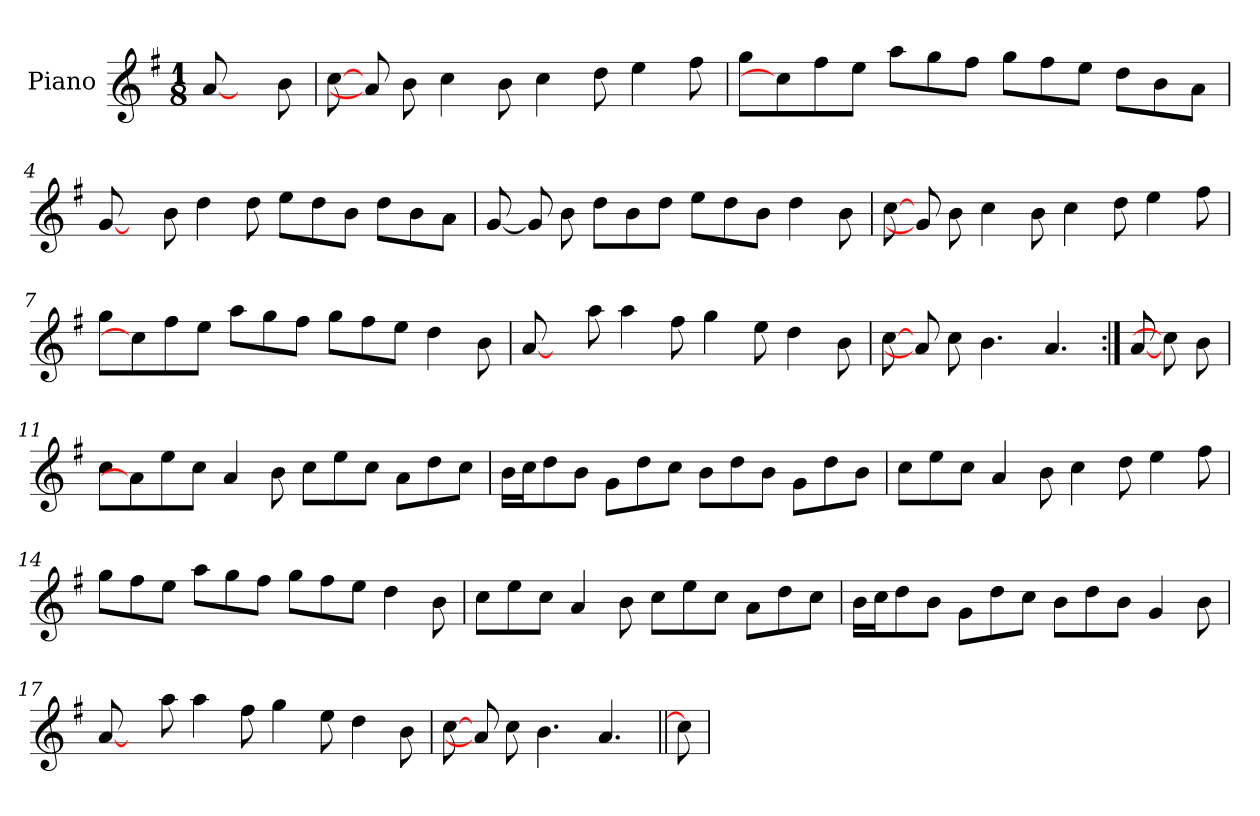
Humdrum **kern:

**kern
*part1
*staff1
*I"Piano
*I'Pno
*clefG2
*k[f#]
*A:dor
*M1/8
=1
[8a/
8ryy
8b\
=2
[8cc\
8a/]
8b\
4cc\
8b\
4cc\
8dd\
4ee\
8ff#\
=3
8gg\L
8cc\]
8ff#\
8ee\J
8aa\L
8gg\
8ff#\J
8gg\L
8ff#\
8ee\J
8dd\L
8b\
8a\J
=4
[8g/
8ryy
8b\
4dd\
8dd\
8ee\L
8dd\
8b\J
8dd\L
8b\
8a\J
!!LO:LB:g=z
=5
[8g/
8g/]
8b\
8dd\L
8b\
8dd\J
8ee\L
8dd\
8b\J
4dd\
8b\
=6
[8cc\
8g/]
8b\
4cc\
8b\
4cc\
8dd\
4ee\
8ff#\
=7
8gg\L
8cc\]
8ff#\
8ee\J
8aa\L
8gg\
8ff#\J
8gg\L
8ff#\
8ee\J
4dd\
8b\
!!LO:LB:g=z
=8
[8a/
8ryy
8aa\
4aa\
8ff#\
4gg\
8ee\
4dd\
8b\
=9
[8cc\
8a/]
8cc\
4.b\
4.a/
=10:|!
[8a/
8cc\]
8b\
=11
8cc\L
8a/]
8ee\
8cc\J
4a/
8b\
8cc\L
8ee\
8cc\J
8a\L
8dd\
8cc\J
!!LO:LB:g=z
=12
16b\LL
16cc\J
8dd\
8b\J
8g\L
8dd\
8cc\J
8b\L
8dd\
8b\J
8g\L
8dd\
8b\J
=13
8cc\L
8ee\
8cc\J
4a/
8b\
4cc\
8dd\
4ee\
8ff#\
=14
8gg\L
8ff#\
8ee\J
8aa\L
8gg\
8ff#\J
8gg\L
8ff#\
8ee\J
4dd\
8b\
!!LO:LB:g=z
=15
8cc\L
8ee\
8cc\J
4a/
8b\
8cc\L
8ee\
8cc\J
8a\L
8dd\
8cc\J
=16
16b\LL
16cc\J
8dd\
8b\J
8g\L
8dd\
8cc\J
8b\L
8dd\
8b\J
4g/
8b\
=17
[8a/
8ryy
8aa\
4aa\
8ff#\
4gg\
8ee\
4dd\
8b\
!!LO:LB:g=z
=18
[8cc\
8a/]
8cc\
4.b\
4.a/
=19||
8cc\]
=
*-
